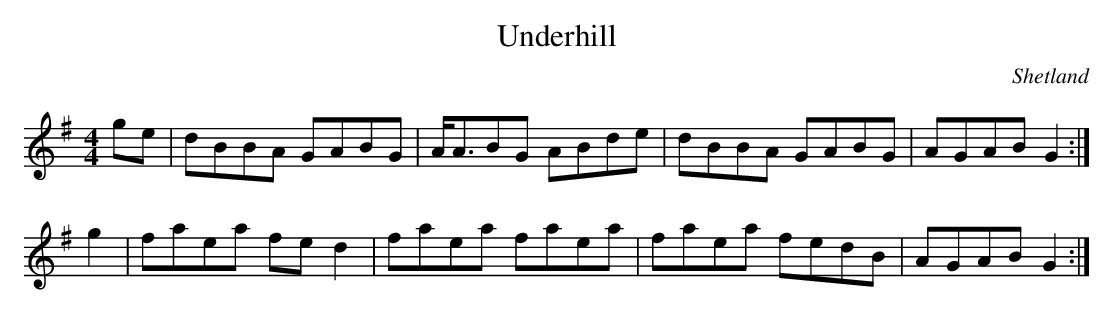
X:1
T:Underhill
O:Shetland
M:4/4
L:1/8
K:G
ge|dBBA GABG|A<ABG ABde|dBBA GABG|AGAB G2:|]
g2|faea fe d2|faea faea|faea fedB|AGAB G2:|]
